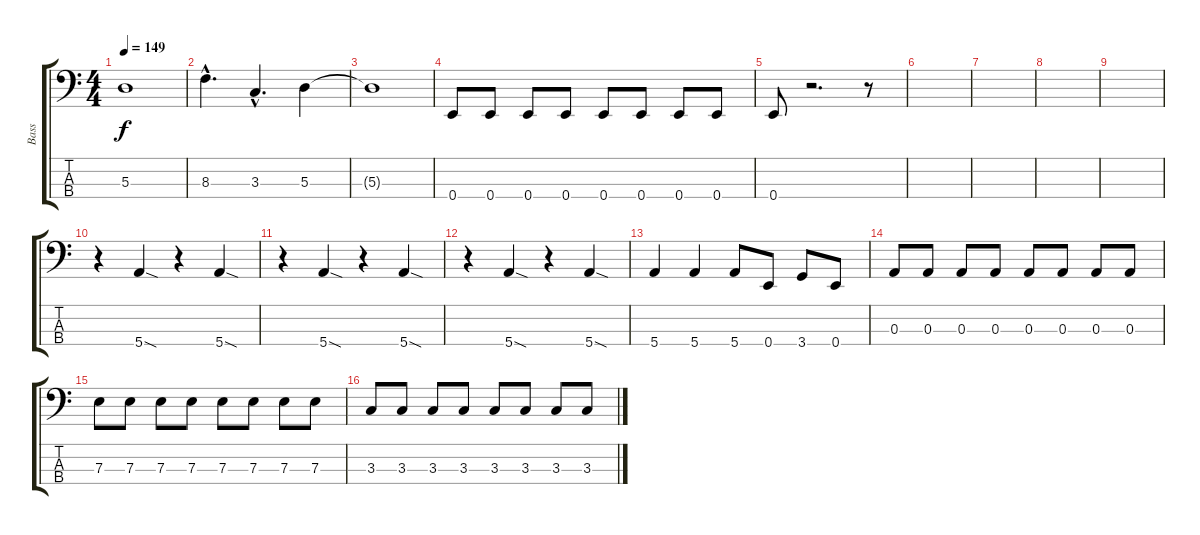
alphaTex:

\track ("Bass" "Bass") {instrument electricbasspick}
\staff {score tabs}
\tuning (G2 D2 A1 E1) {hide}
\ts (4 4)
\tempo 149
\clef f4
\ks c
5.3{t}.1{dy f} |
8.3{hac}.4{d} 3.3{hac}.4{d} 5.3.4 |
5.3{t}.1 |
0.4.8 0.4.8 0.4.8 0.4.8 0.4.8 0.4.8 0.4.8 0.4.8 |
0.4.8 r.2{d} r.8 |
|
|
|
|
r.4 5.4{sod}.4 r.4 5.4{sod}.4 |
r.4 5.4{sod}.4 r.4 5.4{sod}.4 |
r.4 5.4{sod}.4 r.4 5.4{sod}.4 |
5.4.4 5.4.4 5.4.8 0.4.8 3.4.8 0.4.8 |
0.3.8 0.3.8 0.3.8 0.3.8 0.3.8 0.3.8 0.3.8 0.3.8 |
7.3.8 7.3.8 7.3.8 7.3.8 7.3.8 7.3.8 7.3.8 7.3.8 |
3.3.8 3.3.8 3.3.8 3.3.8 3.3.8 3.3.8 3.3.8 3.3.8
